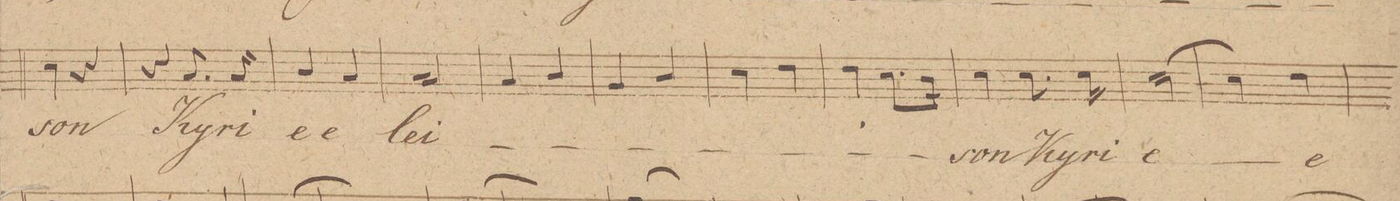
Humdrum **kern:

**kern	**text
*I"Tenore 2do	*
*clefC4	*
*k[]	*
*M2/4	*
4B\	-son
4r	.
=10	=10
4r	.
8.G/	Ky-
16G/	-ri-
=11	=11
4A/	-e
4G/	e-
=12	=12
2G/	-lei-
=13	=13
4G/	.
4A/	.
=14	=14
4F/	.
4A/	.
=15	=15
4B\	.
4c\	.
=16	=16
4c\	.
*8\right	*
8.B\L	.
*16\right	*
16A\Jk	.
=17	=17
4B\	-son
8.B\	Ky-
16B\	-ri-
=18	=18
[2B\	-e
=19	=19
4B\]	.
4c\	e-
=20	=20
*-	*-
